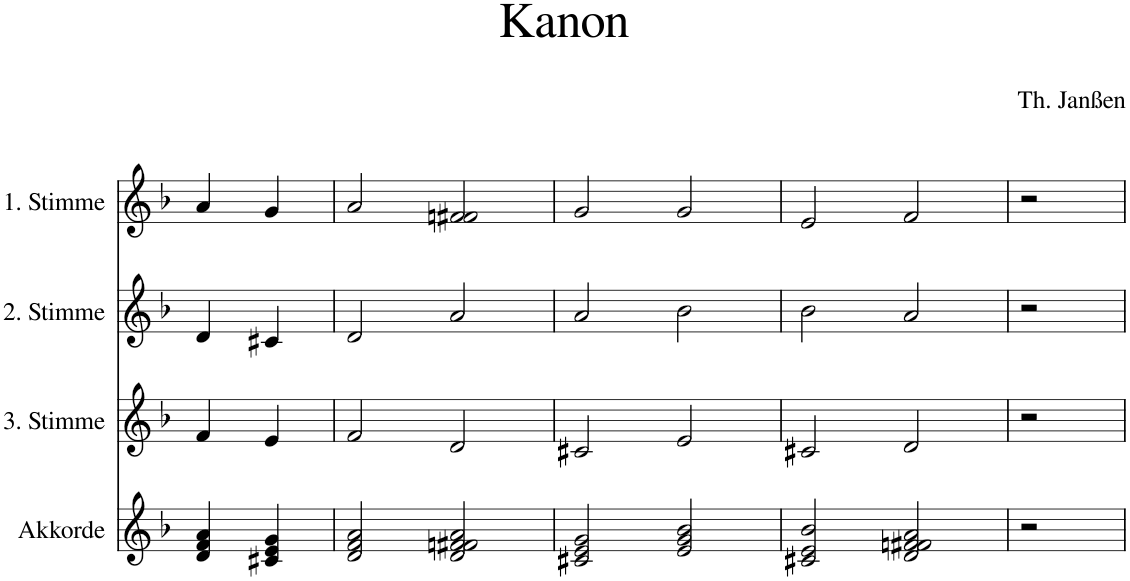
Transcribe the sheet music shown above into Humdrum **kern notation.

**kern	**kern	**kern	**kern
*part4	*part3	*part2	*part1
*staff4	*staff3	*staff2	*staff1
*I"Akkorde	*I"3. Stimme	*I"2. Stimme	*I"1. Stimme
*clefG2	*clefG2	*clefG2	*clefG2
*	*	*	*Trd1c2
*k[b-]	*k[b-]	*k[b-]	*k[b-]
=	=	=	=
4d/ 4f/ 4a/	4f/	4d/	4a/
4c#X/ 4e/ 4g/	4e/	4c#X/	4g/
=1	=1	=1	=1
2d/ 2f/ 2a/	2f/	2d/	2a/
2d/ 2fn/ 2f#X/ 2a/	2d/	2a/	2fn/ 2f#X/
=2	=2	=2	=2
2c#X/ 2e/ 2g/	2c#X/	2a/	2g/
2e/ 2g/ 2b-/	2e/	2b-\	2g/
=3	=3	=3	=3
2c#X/ 2e/ 2b-/	2c#X/	2b-\	2e/
2d/ 2fn/ 2f#X/ 2a/	2d/	2a/	2f/
=4	=4	=4	=4
2r	2r	2r	2r
=	=	=	=
*-	*-	*-	*-
